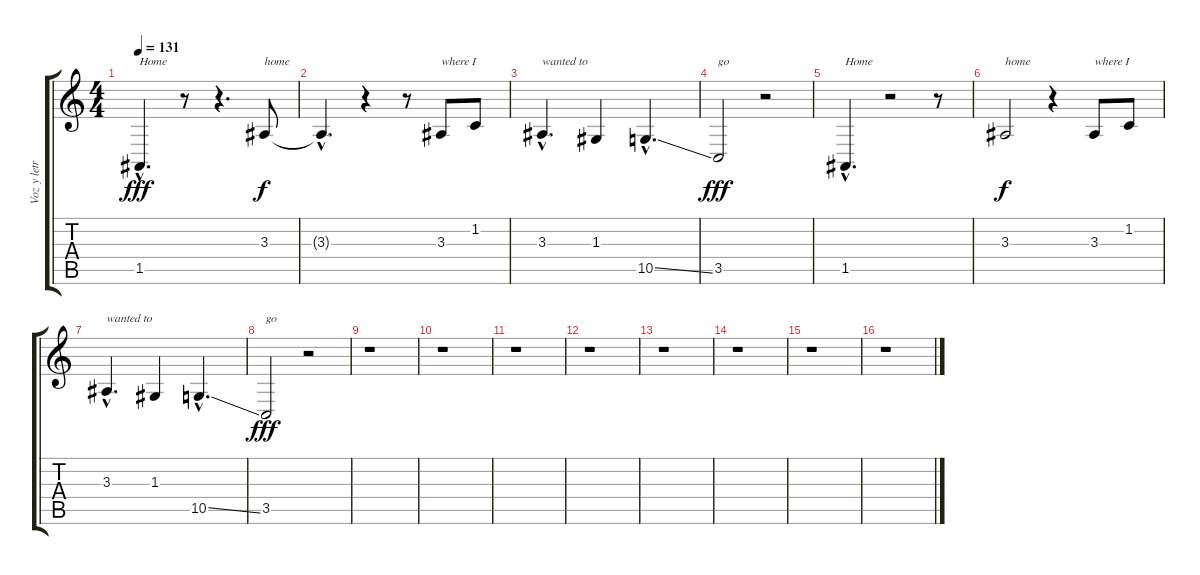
\track ("Voz y letra" "Voz y letr") {instrument tenorsax}
\staff {score tabs}
\tuning (E4 B3 G3 D3 A2 E2) {hide}
\ts (4 4)
\tempo 131
\clef g2
\ks c
1.5{hac}.4{d txt "Home" dy fff} r.8 r.4{d} 3.3.8{txt "home" dy f} |
3.3{hac t}.4{d} r.4 r.8 3.3.8{txt "where I"} 1.2.8 |
3.3{hac}.4{d txt "wanted to"} 1.3.4 10.5{ss hac}.4{d} |
3.5.2{txt "go" dy fff} r.2 |
1.5{hac}.4{d txt "Home"} r.2 r.8 |
3.3.2{txt "home" dy f} r.4 3.3.8{txt "where I"} 1.2.8 |
3.3{hac}.4{d txt "wanted to"} 1.3.4 10.5{ss hac}.4{d} |
3.5.2{txt "go" dy fff} r.2 |
r.1 |
r.1 |
r.1 |
r.1 |
r.1 |
r.1 |
r.1 |
r.1
